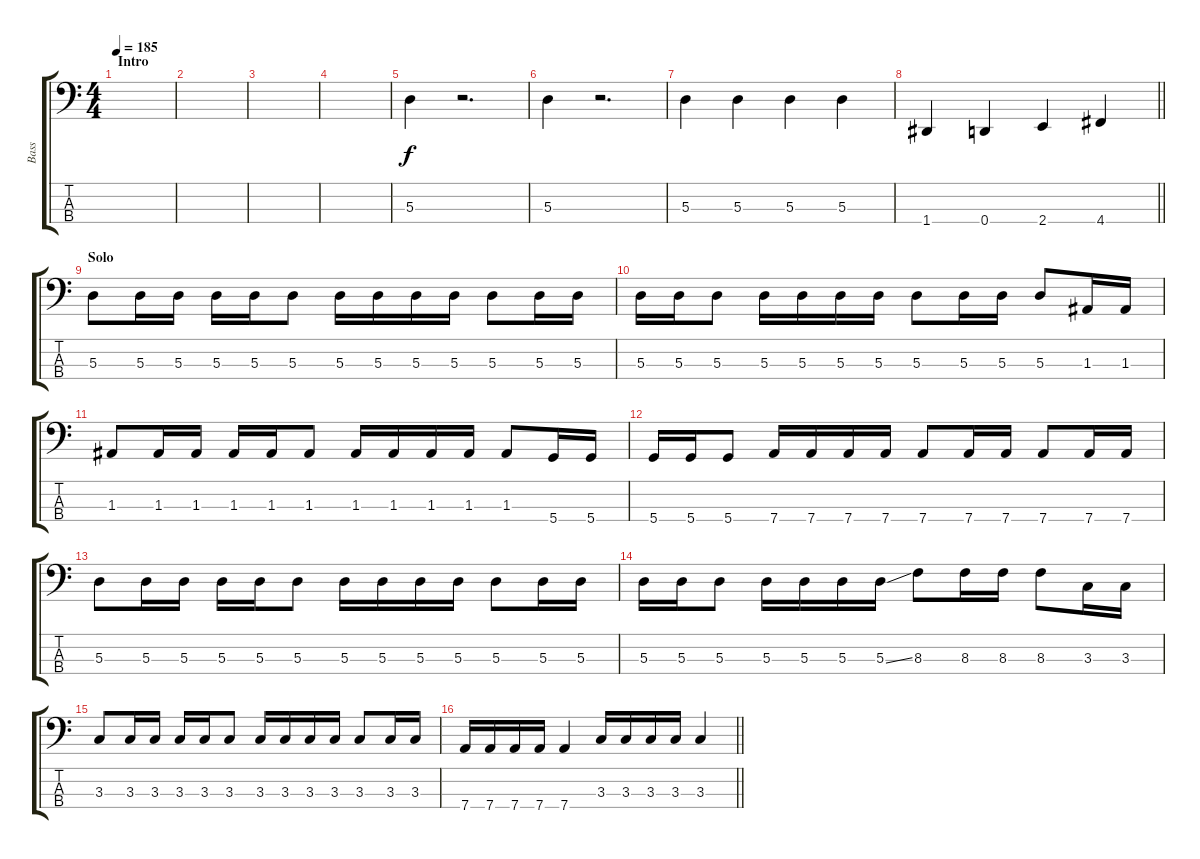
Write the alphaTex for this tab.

\track ("Bass" "Bass") {instrument electricbassfinger}
\staff {score tabs}
\tuning (G2 D2 A1 D1) {hide}
\ts (4 4)
\section ("" "Intro")
\tempo 185
\clef f4
\ks c
|
|
|
|
5.3.4 r.2{d} |
5.3.4 r.2{d} |
5.3.4 5.3.4 5.3.4 5.3.4 |
\barLineRight lightlight
1.4.4 0.4.4 2.4.4 4.4.4 |
\section ("" "Solo")
5.3.8 5.3.16 5.3.16 5.3.16 5.3.16 5.3.8 5.3.16 5.3.16 5.3.16 5.3.16 5.3.8 5.3.16 5.3.16 |
5.3.16 5.3.16 5.3.8 5.3.16 5.3.16 5.3.16 5.3.16 5.3.8 5.3.16 5.3.16 5.3.8 1.3.16 1.3.16 |
1.3.8 1.3.16 1.3.16 1.3.16 1.3.16 1.3.8 1.3.16 1.3.16 1.3.16 1.3.16 1.3.8 5.4.16 5.4.16 |
5.4.16 5.4.16 5.4.8 7.4.16 7.4.16 7.4.16 7.4.16 7.4.8 7.4.16 7.4.16 7.4.8 7.4.16 7.4.16 |
5.3.8 5.3.16 5.3.16 5.3.16 5.3.16 5.3.8 5.3.16 5.3.16 5.3.16 5.3.16 5.3.8 5.3.16 5.3.16 |
5.3.16 5.3.16 5.3.8 5.3.16 5.3.16 5.3.16 5.3{ss}.16 8.3.8 8.3.16 8.3.16 8.3.8 3.3.16 3.3.16 |
3.3.8 3.3.16 3.3.16 3.3.16 3.3.16 3.3.8 3.3.16 3.3.16 3.3.16 3.3.16 3.3.8 3.3.16 3.3.16 |
\barLineRight lightlight
7.4.16 7.4.16 7.4.16 7.4.16 7.4.4 3.3.16 3.3.16 3.3.16 3.3.16 3.3.4
